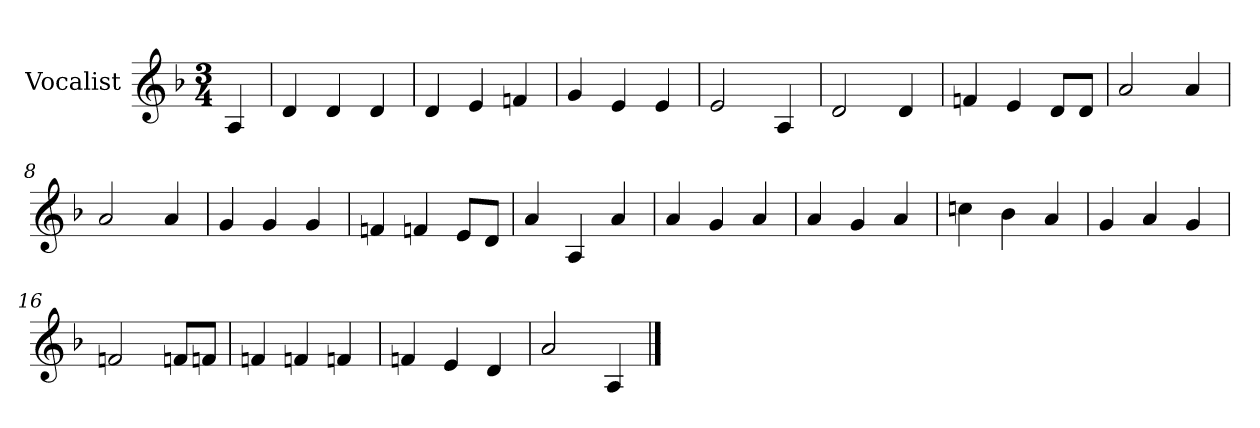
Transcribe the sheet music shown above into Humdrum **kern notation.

**kern
*part1
*staff1
*I"Vocalist
*k[b-]
*d:
*M3/4
=
4A
=1
4d
4d
4d
=2
4d
4e
4fn
=3
4g
4e
4e
=4
2e
4A
=5
2d
4d
=6
4fn
4e
8dL
8dJ
=7
2a
4a
=8
2a
4a
=9
4g
4g
4g
=10
4fn
4fn
8eL
8dJ
=11
4a
4A
4a
=12
4a
4g
4a
=13
4a
4g
4a
=14
4ccn
4b-
4a
=15
4g
4a
4g
=16
2fn
8fnL
8fnJ
=17
4fn
4fn
4fn
=18
4fn
4e
4d
=19
2a
4A
==
*-
